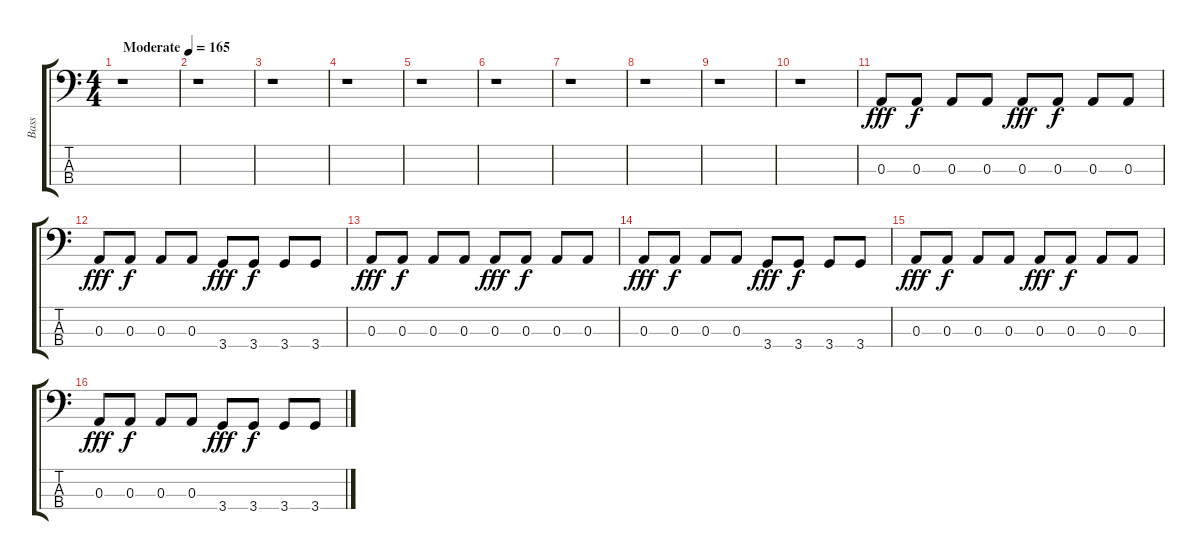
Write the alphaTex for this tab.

\track ("Bass" "Bass") {instrument electricbasspick}
\staff {score tabs}
\tuning (G2 D2 A1 E1) {hide}
\ts (4 4)
\tempo (165 "Moderate")
\clef f4
\ks c
r.1{dy fff instrument electricbasspick} |
r.1 |
r.1 |
r.1 |
r.1 |
r.1 |
r.1 |
r.1 |
r.1 |
r.1 |
0.3.8 0.3.8{dy f} 0.3.8 0.3.8 0.3.8{dy fff} 0.3.8{dy f} 0.3.8 0.3.8 |
0.3.8{dy fff} 0.3.8{dy f} 0.3.8 0.3.8 3.4.8{dy fff} 3.4.8{dy f} 3.4.8 3.4.8 |
0.3.8{dy fff} 0.3.8{dy f} 0.3.8 0.3.8 0.3.8{dy fff} 0.3.8{dy f} 0.3.8 0.3.8 |
0.3.8{dy fff} 0.3.8{dy f} 0.3.8 0.3.8 3.4.8{dy fff} 3.4.8{dy f} 3.4.8 3.4.8 |
0.3.8{dy fff} 0.3.8{dy f} 0.3.8 0.3.8 0.3.8{dy fff} 0.3.8{dy f} 0.3.8 0.3.8 |
0.3.8{dy fff} 0.3.8{dy f} 0.3.8 0.3.8 3.4.8{dy fff} 3.4.8{dy f} 3.4.8 3.4.8
